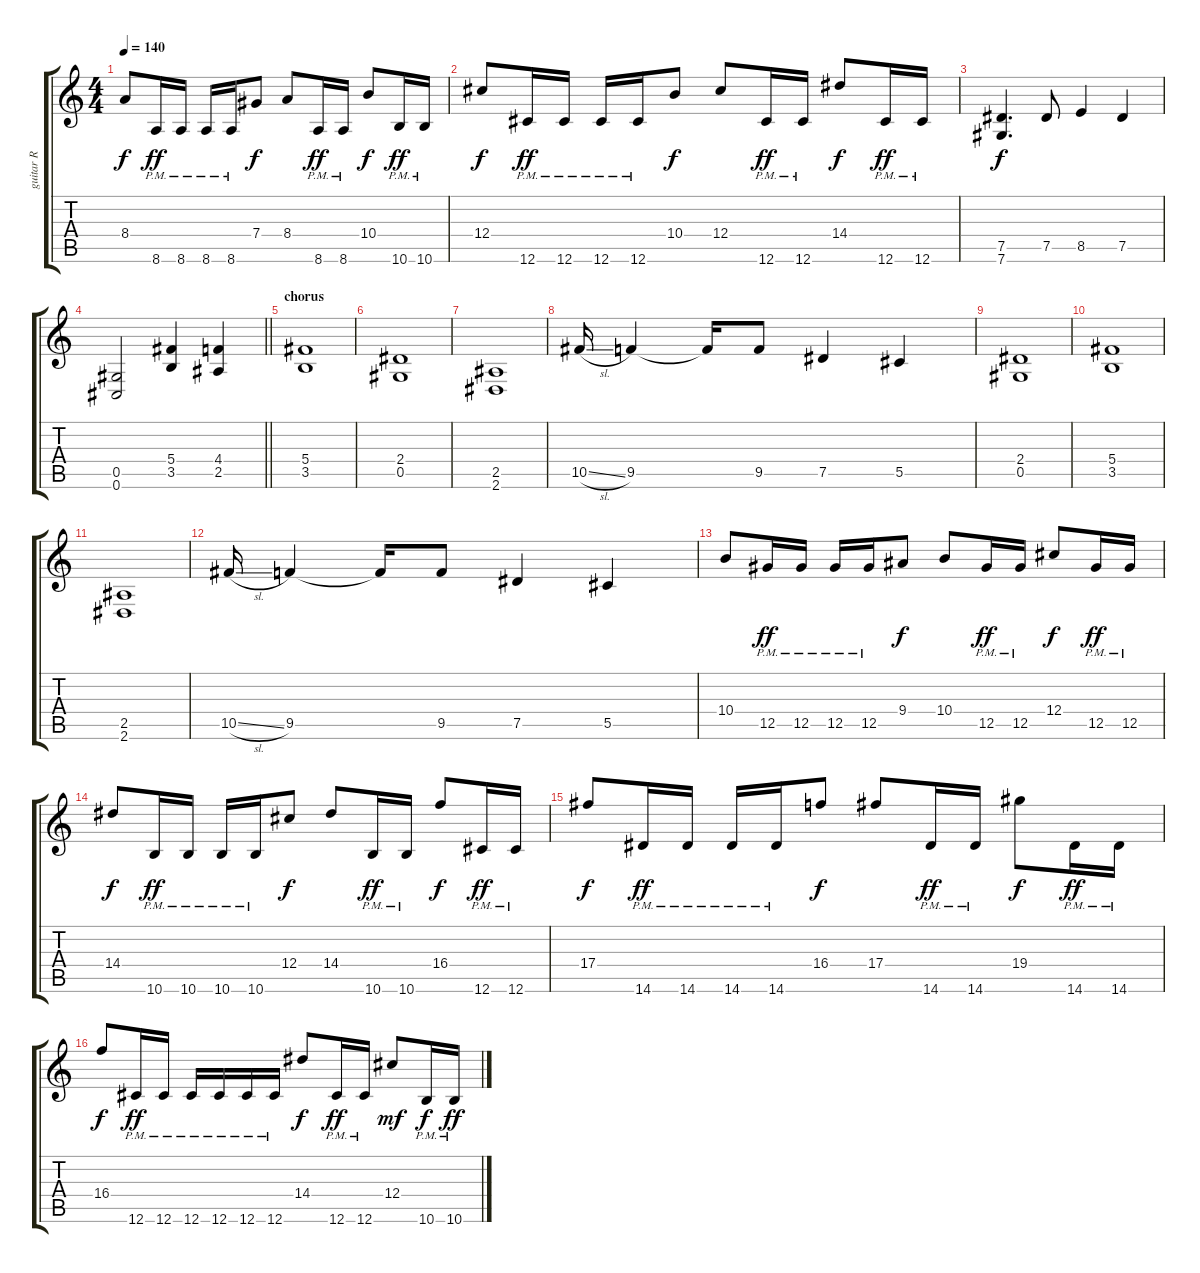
\track ("guitar R" "guitar R") {instrument distortionguitar}
\staff {score tabs}
\tuning (Eb4 Bb3 Gb3 Db3 Ab2 Db2) {hide}
\ts (4 4)
\tempo 140
\clef g2
\ks c
8.4.8{dy f} 8.6{pm}.16{dy ff} 8.6{pm}.16 8.6{pm}.16 8.6{pm}.16 7.4.8{dy f} 8.4.8 8.6{pm}.16{dy ff} 8.6{pm}.16 10.4.8{dy f} 10.6{pm}.16{dy ff} 10.6{pm}.16 |
12.4.8{dy f} 12.6{pm}.16{dy ff} 12.6{pm}.16 12.6{pm}.16 12.6{pm}.16 10.4.8{dy f} 12.4.8 12.6{pm}.16{dy ff} 12.6{pm}.16 14.4.8{dy f} 12.6{pm}.16{dy ff} 12.6{pm}.16 |
(7.5 7.6).4{d dy f} 7.5.8 8.5.4 7.5.4 |
\barLineRight lightlight
(0.5 0.6).2 (5.4 3.5).4 (4.4 2.5).4 |
\section ("" "chorus")
(5.4 3.5).1 |
(2.4 0.5).1 |
(2.5 2.6).1 |
10.5{sl}.16 9.5.4 9.5{t}.16 9.5.8 7.5.4 5.5.4 |
(2.4 0.5).1 |
(5.4 3.5).1 |
(2.5 2.6).1 |
10.5{sl}.16 9.5.4 9.5{t}.16 9.5.8 7.5.4 5.5.4 |
10.4.8 12.5{pm}.16{dy ff} 12.5{pm}.16 12.5{pm}.16 12.5{pm}.16 9.4.8{dy f} 10.4.8 12.5{pm}.16{dy ff} 12.5{pm}.16 12.4.8{dy f} 12.5{pm}.16{dy ff} 12.5{pm}.16 |
14.4.8{dy f} 10.6{pm}.16{dy ff} 10.6{pm}.16 10.6{pm}.16 10.6{pm}.16 12.4.8{dy f} 14.4.8 10.6{pm}.16{dy ff} 10.6{pm}.16 16.4.8{dy f} 12.6{pm}.16{dy ff} 12.6{pm}.16 |
17.4.8{dy f} 14.6{pm}.16{dy ff} 14.6{pm}.16 14.6{pm}.16 14.6{pm}.16 16.4.8{dy f} 17.4.8 14.6{pm}.16{dy ff} 14.6{pm}.16 19.4.8{dy f} 14.6{pm}.16{dy ff} 14.6{pm}.16 |
16.4.8{dy f} 12.6{pm}.16{dy ff} 12.6{pm}.16 12.6{pm}.16 12.6{pm}.16 12.6{pm}.16 12.6{pm}.16 14.4.8{dy f} 12.6{pm}.16{dy ff} 12.6{pm}.16 12.4.8{dy mf} 10.6{pm}.16{dy f} 10.6{pm}.16{dy ff}
